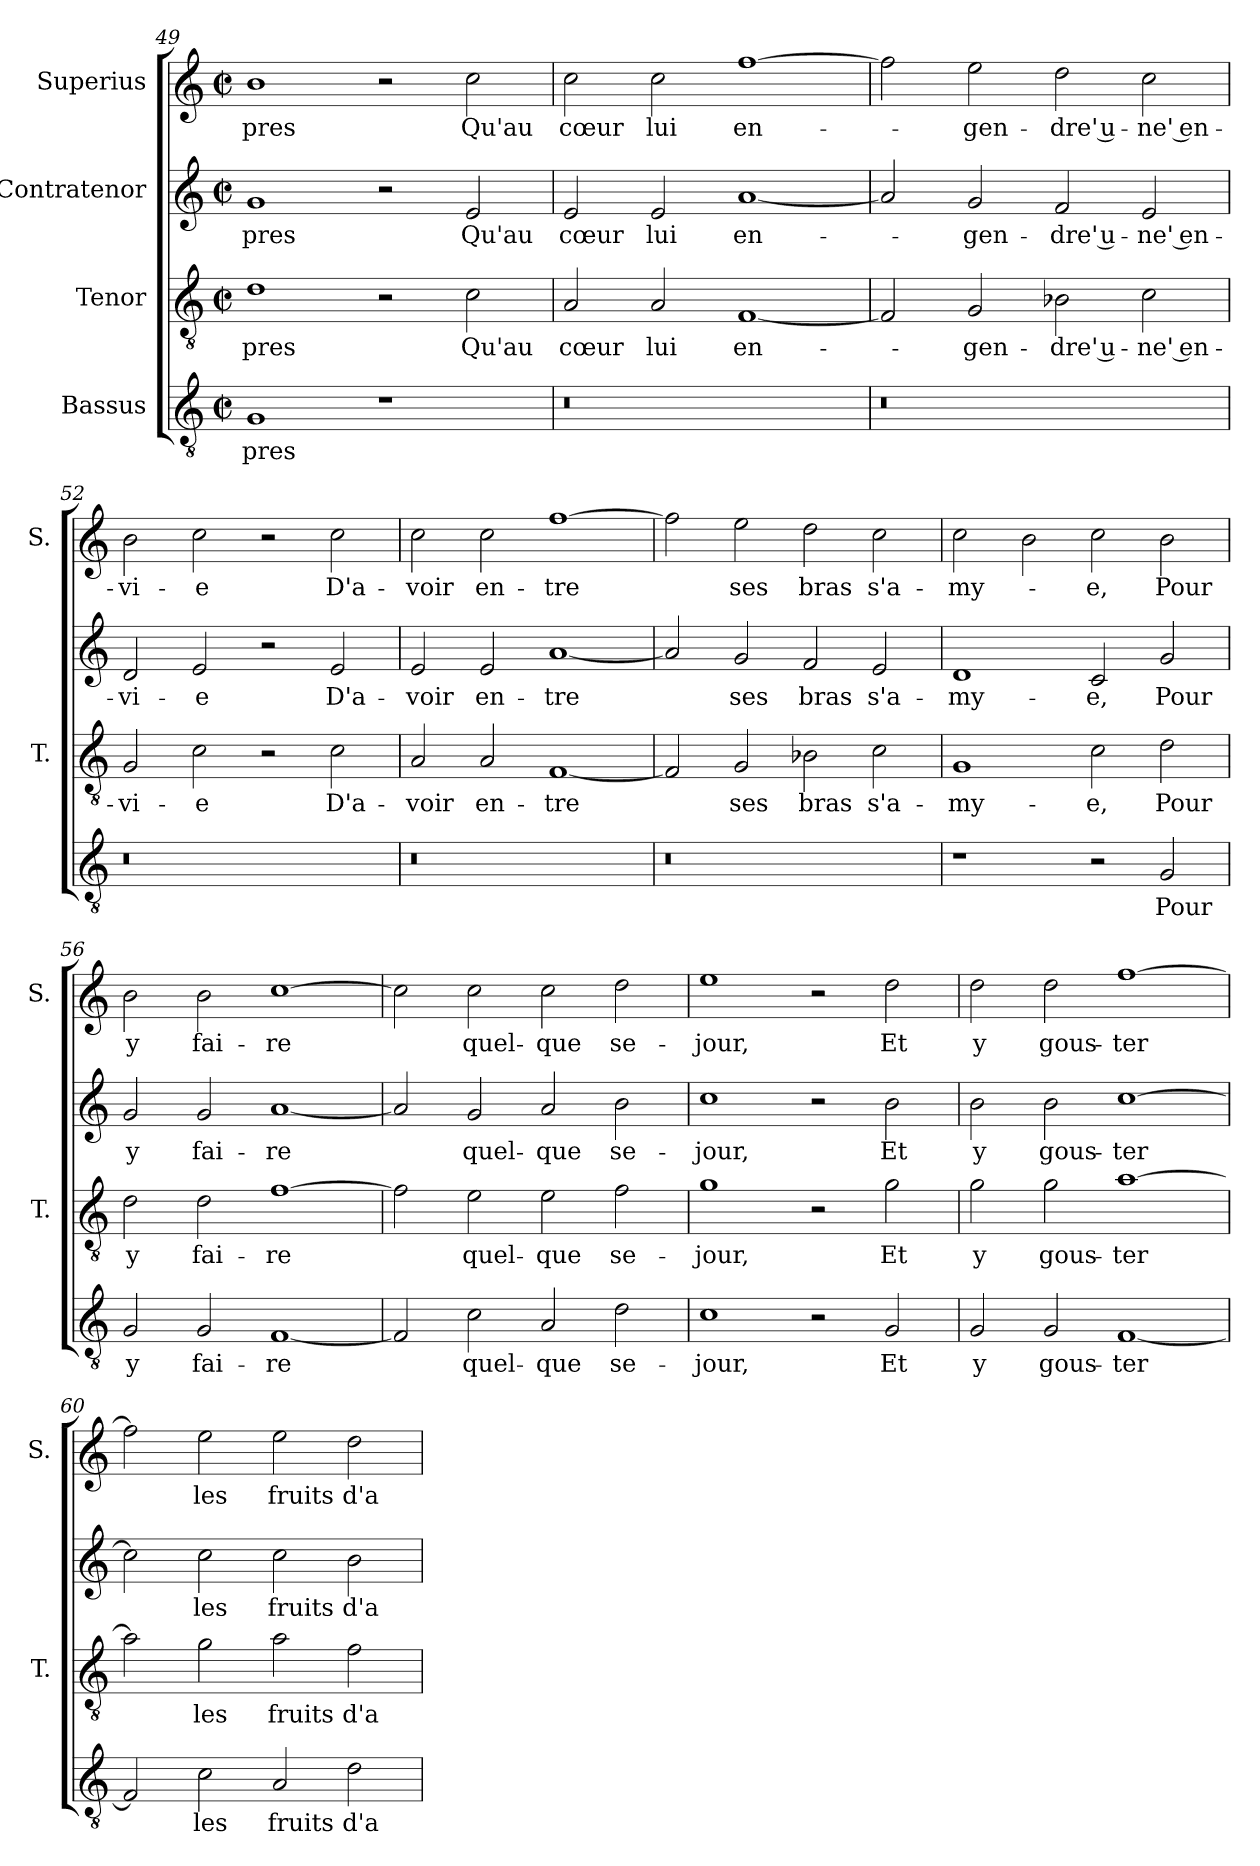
**kern	**text	**kern	**text	**kern	**text	**kern	**text
*part4	*part4	*part3	*part3	*part2	*part2	*part1	*part1
*staff4	*staff4	*staff3	*staff3	*staff2	*staff2	*staff1	*staff1
*I"Bassus	*	*I"Tenor	*	*I"Contratenor	*	*I"Superius	*
*	*	*I'T.	*	*	*	*I'S.	*
*clefGv2	*	*clefGv2	*	*clefG2	*	*clefG2	*
*k[]	*	*k[]	*	*k[]	*	*k[]	*
*C:	*	*C:	*	*C:	*	*C:	*
*M2/2	*	*M2/2	*	*M2/2	*	*M2/2	*
*met(c|)	*	*met(c|)	*	*met(c|)	*	*met(c|)	*
=49	=49	=49	=49	=49	=49	=49	=49
1G/	pres	1d\	pres	1g/	pres	1b\	pres
1r	.	2r	.	2r	.	2r	.
.	.	2c\	Qu'au	2e/	Qu'au	2cc\	Qu'au
=50	=50	=50	=50	=50	=50	=50	=50
!LO:N:vis=0	!	!	!	!	!	!	!
1r	.	2A/	cœur	2e/	cœur	2cc\	cœur
.	.	2A/	lui	2e/	lui	2cc\	lui
1ryy	.	[1F/	en-	[1a/	en-	[1ff\	en-
!!LO:LB:g=z
=51	=51	=51	=51	=51	=51	=51	=51
!LO:N:vis=0	!	!	!	!	!	!	!
1r	.	2F/]	.	2a/]	.	2ff\]	.
.	.	2G/	-gen-	2g/	-gen-	2ee\	-gen-
1ryy	.	2B-X\	-dre' u-	2f/	-dre' u-	2dd\	-dre' u-
.	.	2c\	-ne' en-	2e/	-ne' en-	2cc\	-ne' en-
=52	=52	=52	=52	=52	=52	=52	=52
!LO:N:vis=0	!	!	!	!	!	!	!
1r	.	2G/	-vi-	2d/	-vi-	2b\	-vi-
.	.	2c\	-e	2e/	-e	2cc\	-e
1ryy	.	2r	.	2r	.	2r	.
.	.	2c\	D'a-	2e/	D'a-	2cc\	D'a-
=53	=53	=53	=53	=53	=53	=53	=53
!LO:N:vis=0	!	!	!	!	!	!	!
1r	.	2A/	-voir	2e/	-voir	2cc\	-voir
.	.	2A/	en-	2e/	en-	2cc\	en-
1ryy	.	[1F/	-tre	[1a/	-tre	[1ff\	-tre
=54	=54	=54	=54	=54	=54	=54	=54
!LO:N:vis=0	!	!	!	!	!	!	!
1r	.	2F/]	.	2a/]	.	2ff\]	.
.	.	2G/	ses	2g/	ses	2ee\	ses
1ryy	.	2B-X\	bras	2f/	bras	2dd\	bras
.	.	2c\	s'a-	2e/	s'a-	2cc\	s'a-
=55	=55	=55	=55	=55	=55	=55	=55
1r	.	1G/	-my-	1d/	-my-	2cc\	-my-
.	.	.	.	.	.	2b\	.
2r	.	2c\	-e,	2c/	-e,	2cc\	-e,
2G/	Pour	2d\	Pour	2g/	Pour	2b\	Pour
!!LO:PB:g=z
=56	=56	=56	=56	=56	=56	=56	=56
2G/	y	2d\	y	2g/	y	2b\	y
2G/	fai-	2d\	fai-	2g/	fai-	2b\	fai-
[1F/	-re	[1f\	-re	[1a/	-re	[1cc\	-re
=57	=57	=57	=57	=57	=57	=57	=57
2F/]	.	2f\]	.	2a/]	.	2cc\]	.
2c\	quel-	2e\	quel-	2g/	quel-	2cc\	quel-
2A/	-que	2e\	-que	2a/	-que	2cc\	-que
2d\	se-	2f\	se-	2b\	se-	2dd\	se-
=58	=58	=58	=58	=58	=58	=58	=58
1c\	-jour,	1g\	-jour,	1cc\	-jour,	1ee\	-jour,
2r	.	2r	.	2r	.	2r	.
2G/	Et	2g\	Et	2b\	Et	2dd\	Et
=59	=59	=59	=59	=59	=59	=59	=59
2G/	y	2g\	y	2b\	y	2dd\	y
2G/	gous-	2g\	gous-	2b\	gous-	2dd\	gous-
[1F/	-ter	[1a\	-ter	[1cc\	-ter	[1ff\	-ter
=60	=60	=60	=60	=60	=60	=60	=60
2F/]	.	2a\]	.	2cc\]	.	2ff\]	.
2c\	les	2g\	les	2cc\	les	2ee\	les
2A/	fruits	2a\	fruits	2cc\	fruits	2ee\	fruits
2d\	d'a-	2f\	d'a-	2b\	d'a-	2dd\	d'a-
=	=	=	=	=	=	=	=
*-	*-	*-	*-	*-	*-	*-	*-
